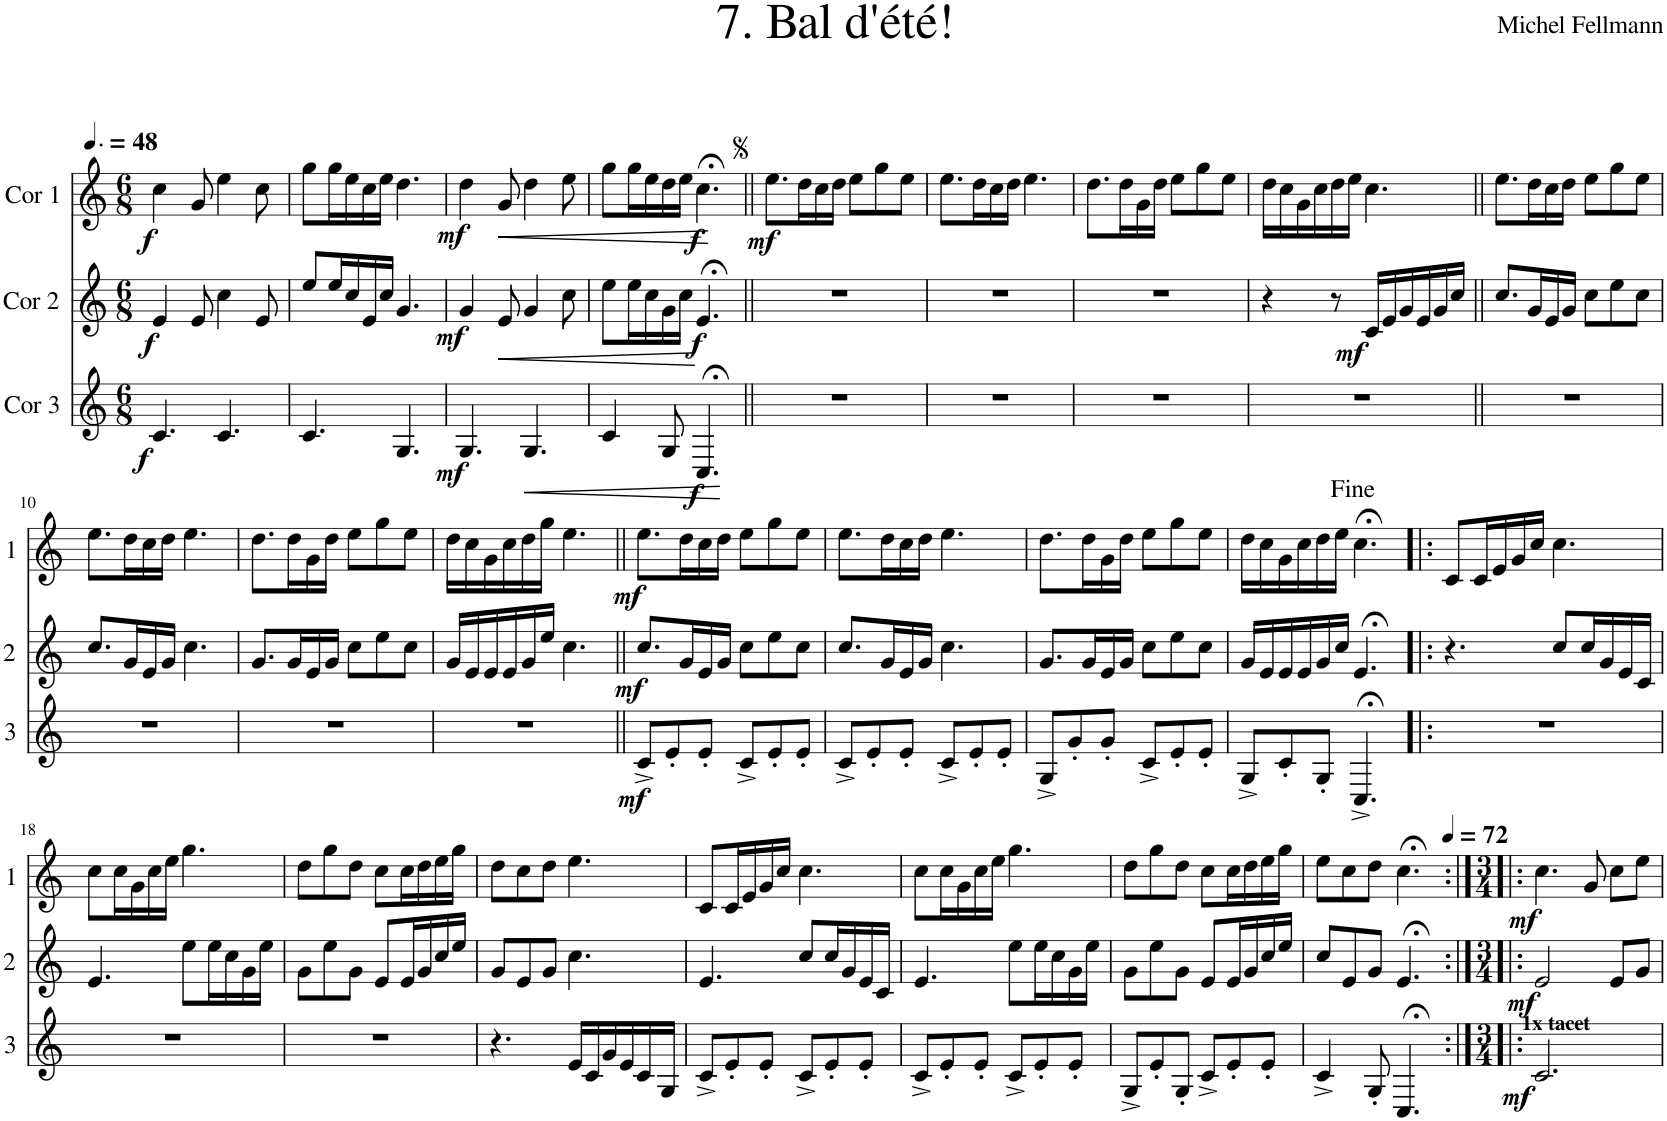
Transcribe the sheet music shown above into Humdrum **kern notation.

**kern	**dynam	**kern	**dynam	**kern	**dynam
*part3	*part3	*part2	*part2	*part1	*part1
*staff3	*staff3	*staff2	*staff2	*staff1	*staff1
*I"Cor 3	*	*I"Cor 2	*	*I"Cor 1	*
*clefG2	*	*clefG2	*	*clefG2	*
*Trd4c7	*	*Trd4c7	*	*Trd4c7	*
*k[]	*	*k[]	*	*k[]	*
*M6/8	*	*M6/8	*	*M6/8	*
*MM72	*	*MM72	*	*MM72	*
=1	=1	=1	=1	=1	=1
!	!LO:DY:b	!	!LO:DY:b	!	!LO:DY:b
4.c/	f	4e/	f	4cc\	f
.	.	8e/	.	8g/	.
4.c/	.	4cc\	.	4ee\	.
.	.	8e/	.	8cc\	.
=2	=2	=2	=2	=2	=2
4.c/	.	8ee/L	.	8gg\L	.
.	.	16ee/L	.	16gg\L	.
.	.	16cc/	.	16ee\	.
.	.	16e/	.	16cc\	.
.	.	16cc/JJ	.	16ee\JJ	.
4.G/	.	4.g/	.	4.dd\	.
=3	=3	=3	=3	=3	=3
!	!LO:DY:b	!	!LO:DY:b	!	!LO:DY:b
4.G/	mf	4g/	mf	4dd\	mf
!	!	!	!LO:HP:b	!	!LO:HP:b
.	.	8e/	<	8g/	<
!	!LO:HP:b	!	!	!	!
4.G/	<	4g/	.	4dd\	.
.	.	8cc\	.	8ee\	.
.	[	.	[	.	[
=4	=4	=4	=4	=4	=4
4c/	.	8ee\L	.	8gg\L	.
.	.	16ee\L	.	16gg\L	.
.	.	16cc\	.	16ee\	.
8G/	.	16g\	.	16dd\	.
.	.	16cc\JJ	.	16ee\JJ	.
!	!LO:DY:b	!	!LO:DY:b	!	!LO:DY:b
4.C;</	f	4.e;</	f	4.cc;<\	f
=5||	=5||	=5||	=5||	=5||	=5||
!	!	!	!	!	!LO:DY:b
2.r	.	2.r	.	8.ee\L	mf
.	.	.	.	16dd\L	.
.	.	.	.	16cc\	.
.	.	.	.	16dd\JJ	.
.	.	.	.	8ee\L	.
.	.	.	.	8gg\	.
.	.	.	.	8ee\J	.
=6	=6	=6	=6	=6	=6
2.r	.	2.r	.	8.ee\L	.
.	.	.	.	16dd\L	.
.	.	.	.	16cc\	.
.	.	.	.	16dd\JJ	.
.	.	.	.	4.ee\	.
=7	=7	=7	=7	=7	=7
2.r	.	2.r	.	8.dd\L	.
.	.	.	.	16dd\L	.
.	.	.	.	16g\	.
.	.	.	.	16dd\JJ	.
.	.	.	.	8ee\L	.
.	.	.	.	8gg\	.
.	.	.	.	8ee\J	.
=8	=8	=8	=8	=8	=8
2.r	.	4r	.	16dd\LL	.
.	.	.	.	16cc\	.
.	.	.	.	16g\	.
.	.	.	.	16cc\	.
.	.	8r	.	16dd\	.
.	.	.	.	16ee\JJ	.
!	!	!	!LO:DY:b	!	!
.	.	16c/LL	mf	4.cc\	.
.	.	16e/	.	.	.
.	.	16g/	.	.	.
.	.	16e/	.	.	.
.	.	16g/	.	.	.
.	.	16cc/JJ	.	.	.
=9||	=9||	=9||	=9||	=9||	=9||
2.r	.	8.cc/L	.	8.ee\L	.
.	.	16g/L	.	16dd\L	.
.	.	16e/	.	16cc\	.
.	.	16g/JJ	.	16dd\JJ	.
.	.	8cc\L	.	8ee\L	.
.	.	8ee\	.	8gg\	.
.	.	8cc\J	.	8ee\J	.
!!LO:LB:g=z
=10	=10	=10	=10	=10	=10
2.r	.	8.cc/L	.	8.ee\L	.
.	.	16g/L	.	16dd\L	.
.	.	16e/	.	16cc\	.
.	.	16g/JJ	.	16dd\JJ	.
.	.	4.cc\	.	4.ee\	.
=11	=11	=11	=11	=11	=11
2.r	.	8.g/L	.	8.dd\L	.
.	.	16g/L	.	16dd\L	.
.	.	16e/	.	16g\	.
.	.	16g/JJ	.	16dd\JJ	.
.	.	8cc\L	.	8ee\L	.
.	.	8ee\	.	8gg\	.
.	.	8cc\J	.	8ee\J	.
=12	=12	=12	=12	=12	=12
!	!LO:DY:b	!	!	!	!
2.r	mf	16g/LL	.	16dd\LL	.
.	.	16e/	.	16cc\	.
.	.	16e/	.	16g\	.
.	.	16e/	.	16cc\	.
.	.	16g/	.	16dd\	.
.	.	16ee/JJ	.	16gg\JJ	.
.	.	4.cc\	.	4.ee\	.
=13||	=13||	=13||	=13||	=13||	=13||
!	!	!	!LO:DY:b	!	!LO:DY:b
8c^/L	.	8.cc/L	mf	8.ee\L	mf
8e'/	.	.	.	.	.
.	.	16g/L	.	16dd\L	.
8e'/J	.	16e/	.	16cc\	.
.	.	16g/JJ	.	16dd\JJ	.
8c^/L	.	8cc\L	.	8ee\L	.
8e'/	.	8ee\	.	8gg\	.
8e'/J	.	8cc\J	.	8ee\J	.
=14	=14	=14	=14	=14	=14
8c^/L	.	8.cc/L	.	8.ee\L	.
8e'/	.	.	.	.	.
.	.	16g/L	.	16dd\L	.
8e'/J	.	16e/	.	16cc\	.
.	.	16g/JJ	.	16dd\JJ	.
8c^/L	.	4.cc\	.	4.ee\	.
8e'/	.	.	.	.	.
8e'/J	.	.	.	.	.
=15	=15	=15	=15	=15	=15
8G^/L	.	8.g/L	.	8.dd\L	.
8g'/	.	.	.	.	.
.	.	16g/L	.	16dd\L	.
8g'/J	.	16e/	.	16g\	.
.	.	16g/JJ	.	16dd\JJ	.
8c^/L	.	8cc\L	.	8ee\L	.
8e'/	.	8ee\	.	8gg\	.
8e'/J	.	8cc\J	.	8ee\J	.
=16	=16	=16	=16	=16	=16
8G^/L	.	16g/LL	.	16dd\LL	.
.	.	16e/	.	16cc\	.
8c'/	.	16e/	.	16g\	.
.	.	16e/	.	16cc\	.
8G'/J	.	16g/	.	16dd\	.
.	.	16cc/JJ	.	16ee\JJ	.
4.C;<^/	.	4.e;</	.	4.cc;<\	.
=17|!:	=17|!:	=17|!:	=17|!:	=17|!:	=17|!:
2.r	.	4.r	.	8c/L	.
.	.	.	.	16c/L	.
.	.	.	.	16e/	.
.	.	.	.	16g/	.
.	.	.	.	16cc/JJ	.
.	.	8cc/L	.	4.cc\	.
.	.	16cc/L	.	.	.
.	.	16g/	.	.	.
.	.	16e/	.	.	.
.	.	16c/JJ	.	.	.
!!LO:LB:g=z
=18	=18	=18	=18	=18	=18
2.r	.	4.e/	.	8cc\L	.
.	.	.	.	16cc\L	.
.	.	.	.	16g\	.
.	.	.	.	16cc\	.
.	.	.	.	16ee\JJ	.
.	.	8ee\L	.	4.gg\	.
.	.	16ee\L	.	.	.
.	.	16cc\	.	.	.
.	.	16g\	.	.	.
.	.	16ee\JJ	.	.	.
=19	=19	=19	=19	=19	=19
2.r	.	8g\L	.	8dd\L	.
.	.	8ee\	.	8gg\	.
.	.	8g\J	.	8dd\J	.
.	.	8e/L	.	8cc\L	.
.	.	16e/L	.	16cc\L	.
.	.	16g/	.	16dd\	.
.	.	16cc/	.	16ee\	.
.	.	16ee/JJ	.	16gg\JJ	.
=20	=20	=20	=20	=20	=20
4.r	.	8g/L	.	8dd\L	.
.	.	8e/	.	8cc\	.
.	.	8g/J	.	8dd\J	.
16e/LL	.	4.cc\	.	4.ee\	.
16c/	.	.	.	.	.
16g/	.	.	.	.	.
16e/	.	.	.	.	.
16c/	.	.	.	.	.
16G/JJ	.	.	.	.	.
=21	=21	=21	=21	=21	=21
8c^/L	.	4.e/	.	8c/L	.
8e'/	.	.	.	16c/L	.
.	.	.	.	16e/	.
8e'/J	.	.	.	16g/	.
.	.	.	.	16cc/JJ	.
8c^/L	.	8cc/L	.	4.cc\	.
8e'/	.	16cc/L	.	.	.
.	.	16g/	.	.	.
8e'/J	.	16e/	.	.	.
.	.	16c/JJ	.	.	.
=22	=22	=22	=22	=22	=22
8c^/L	.	4.e/	.	8cc\L	.
8e'/	.	.	.	16cc\L	.
.	.	.	.	16g\	.
8e'/J	.	.	.	16cc\	.
.	.	.	.	16ee\JJ	.
8c^/L	.	8ee\L	.	4.gg\	.
8e'/	.	16ee\L	.	.	.
.	.	16cc\	.	.	.
8e'/J	.	16g\	.	.	.
.	.	16ee\JJ	.	.	.
=23	=23	=23	=23	=23	=23
8G^/L	.	8g\L	.	8dd\L	.
8e'/	.	8ee\	.	8gg\	.
8G'/J	.	8g\J	.	8dd\J	.
8c^/L	.	8e/L	.	8cc\L	.
8e'/	.	16e/L	.	16cc\L	.
.	.	16g/	.	16dd\	.
8e'/J	.	16cc/	.	16ee\	.
.	.	16ee/JJ	.	16gg\JJ	.
=24	=24	=24	=24	=24	=24
4c^/	.	8cc/L	.	8ee\L	.
.	.	8e/	.	8cc\	.
8G'/	.	8g/J	.	8dd\J	.
4.C;</	.	4.e;</	.	4.cc;<\	.
=25:|!|:	=25:|!|:	=25:|!|:	=25:|!|:	=25:|!|:	=25:|!|:
*M3/4	*	*M3/4	*	*M3/4	*
*	*	*	*	*MM72	*
!LO:TX:a:B:t=1x tacet	!	!	!	!	!
!	!LO:DY:b	!	!LO:DY:b	!	!LO:DY:b
2.c/	mf	2e/	mf	4.cc\	mf
.	.	.	.	8g/	.
.	.	8e/L	.	8cc\L	.
.	.	8g/J	.	8ee\J	.
=	=	=	=	=	=
*-	*-	*-	*-	*-	*-
